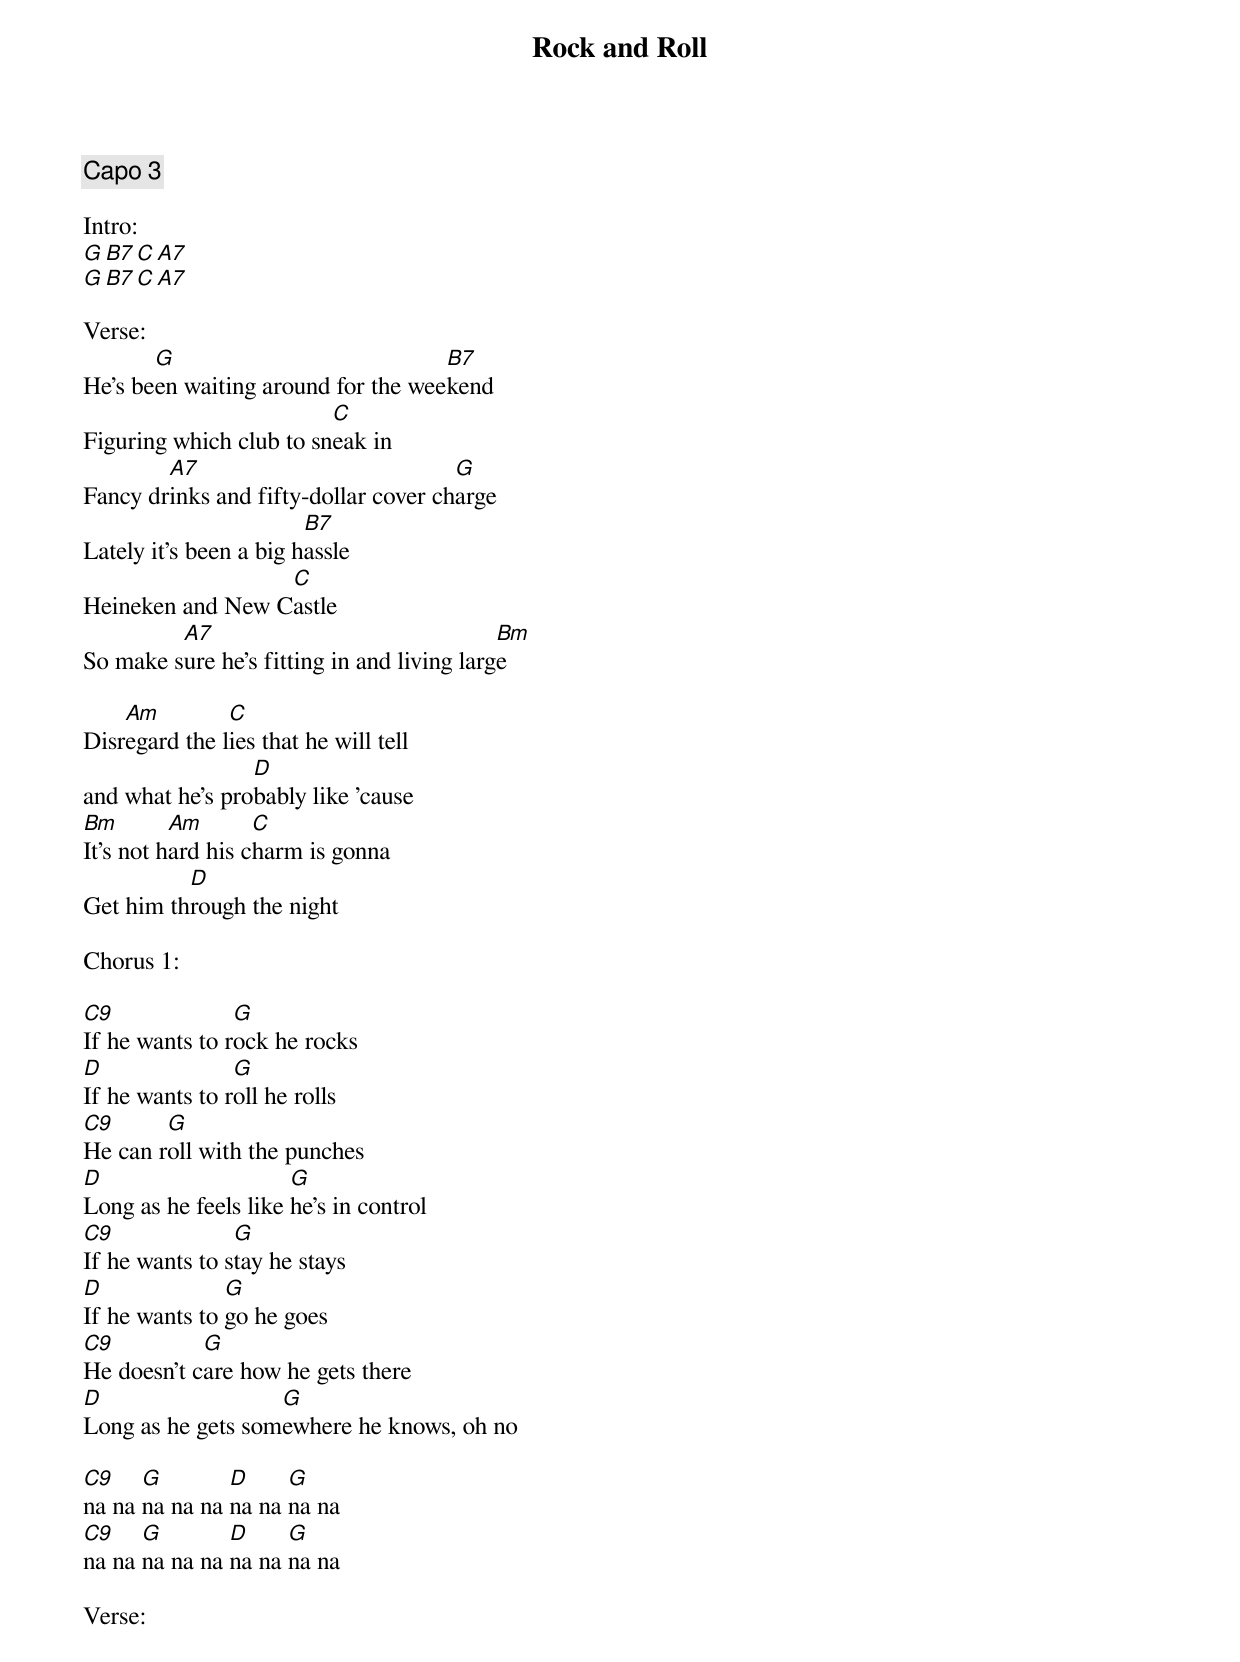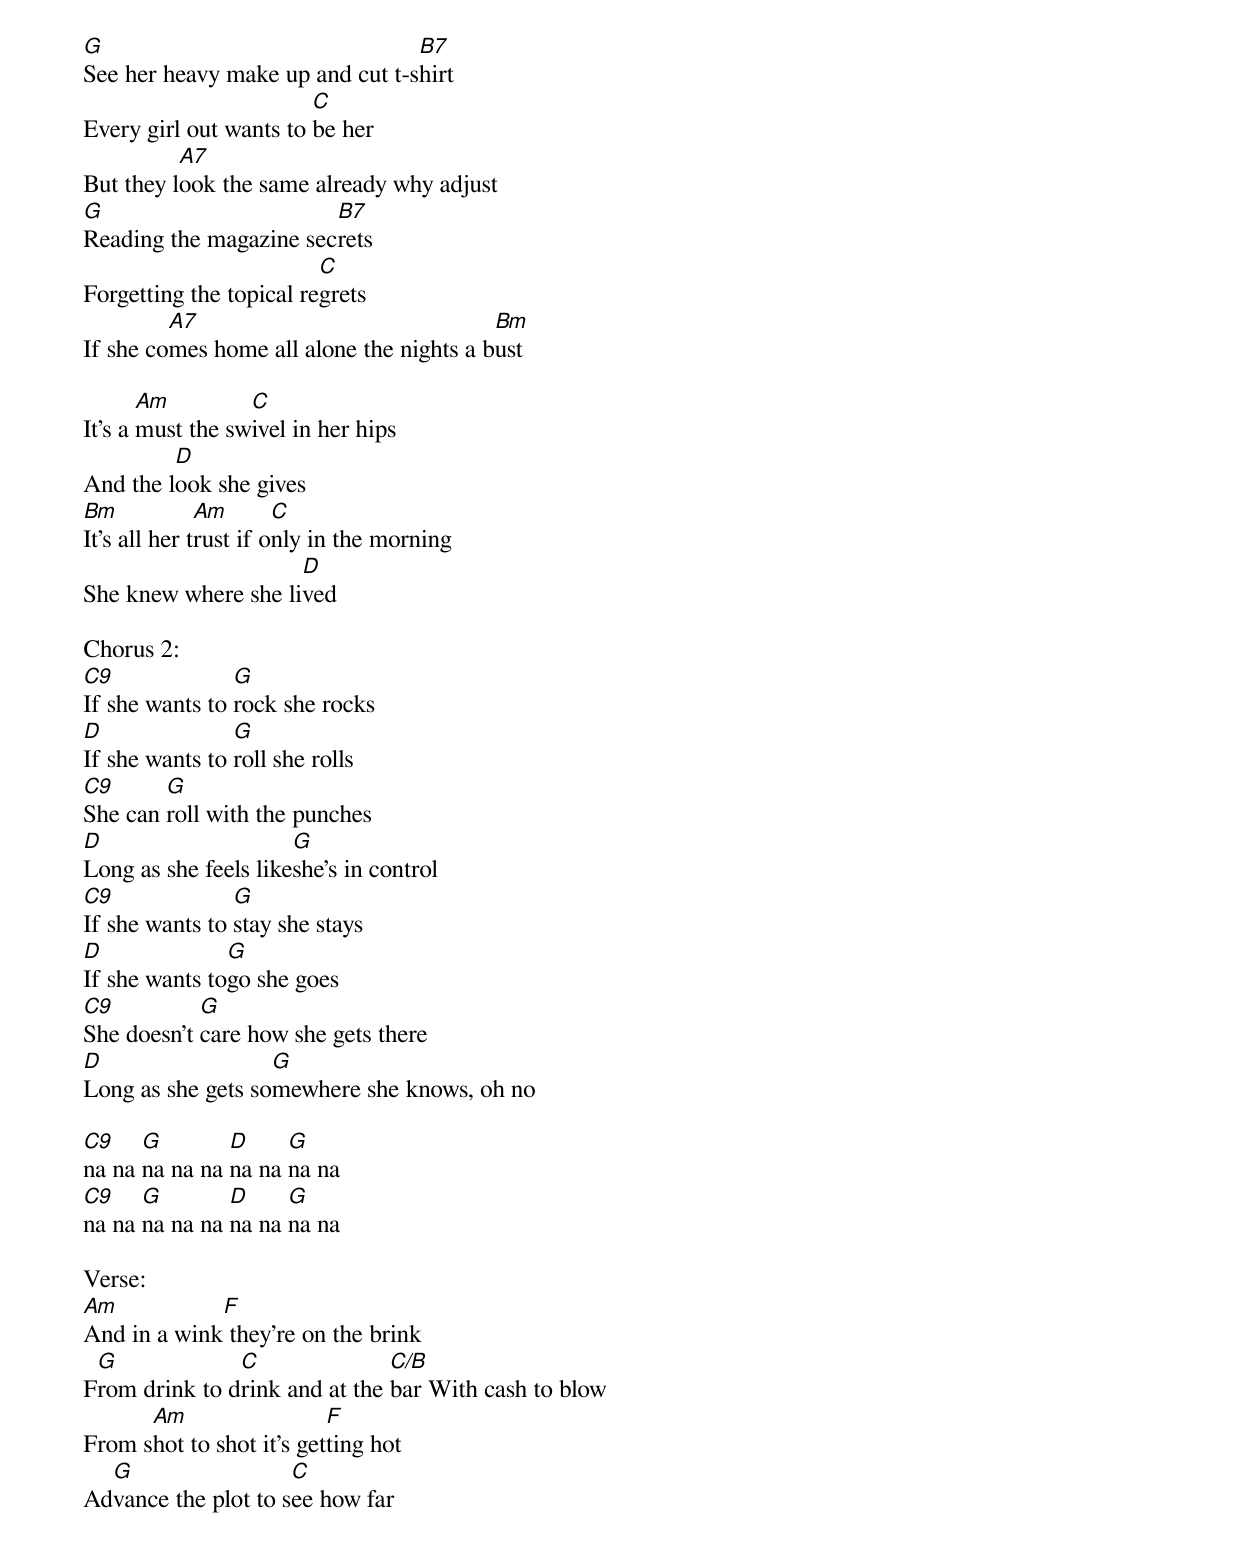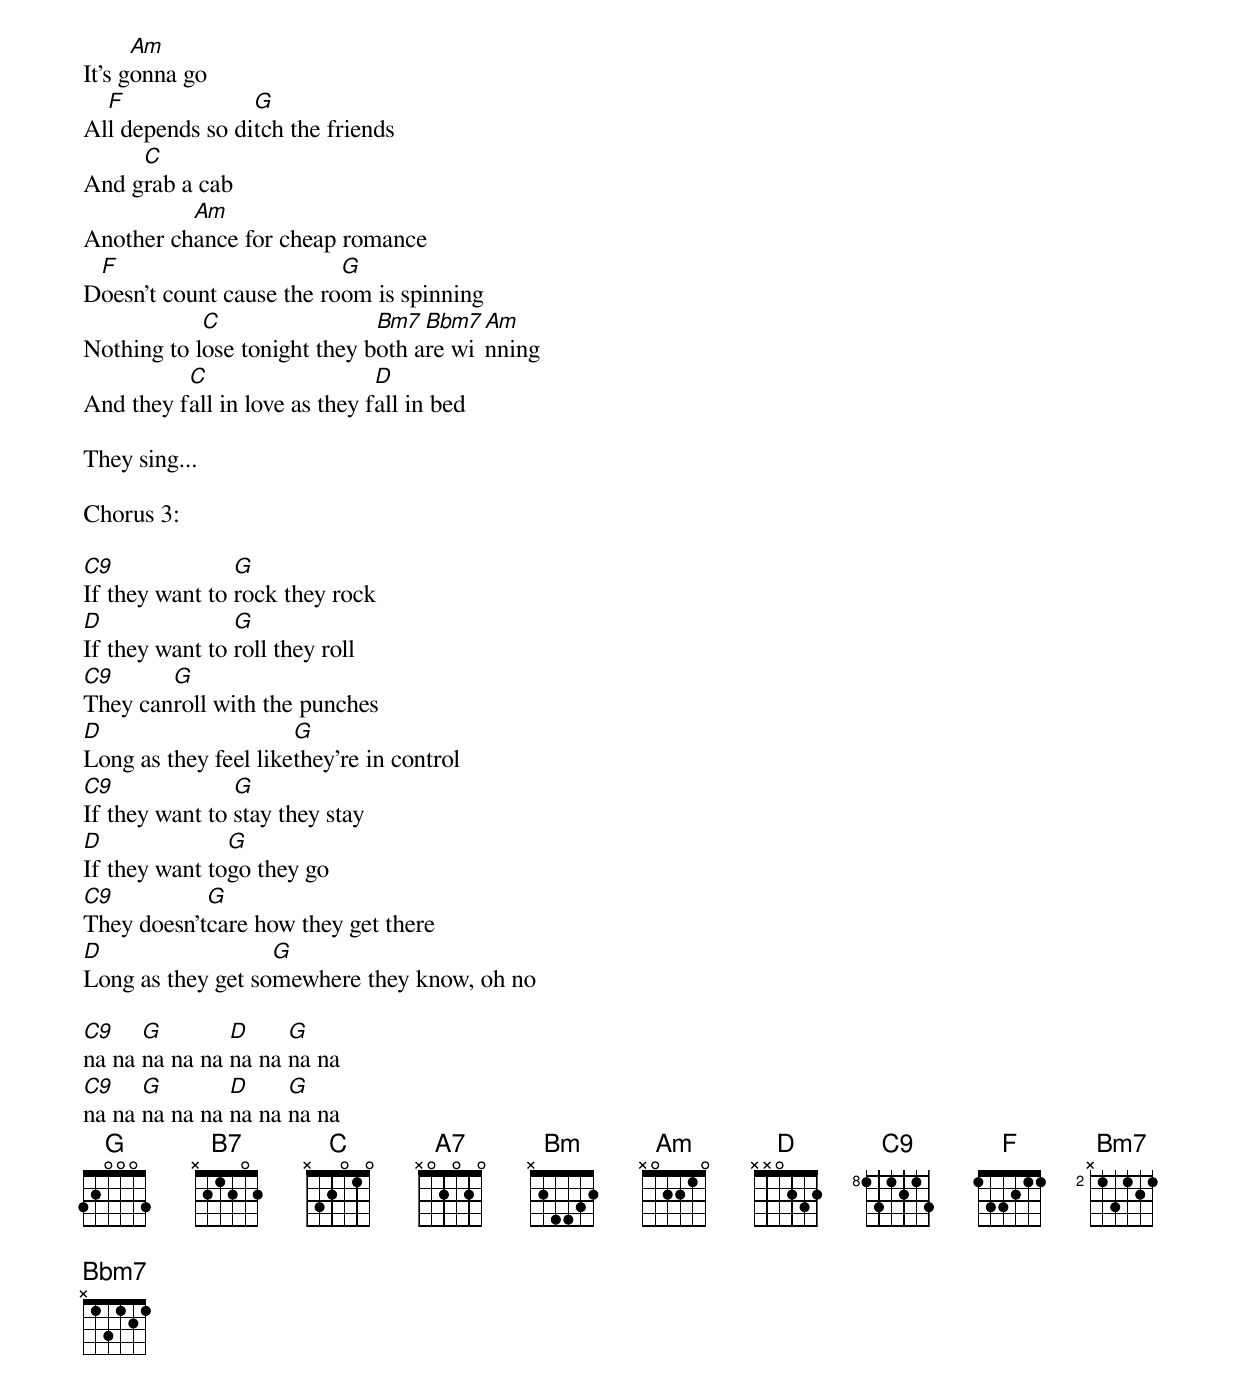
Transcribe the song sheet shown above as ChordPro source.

{title:Rock and Roll}
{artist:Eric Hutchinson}
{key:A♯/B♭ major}
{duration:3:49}
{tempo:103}
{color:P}

{comment: Capo 3}

Intro:
[G][B7][C][A7]
[G][B7][C][A7]

Verse:
He’s be[G]en waiting around for the wee[B7]kend
Figuring which club to sn[C]eak in
Fancy dr[A7]inks and fifty-dollar cover ch[G]arge
Lately it’s been a big h[B7]assle
Heineken and New C[C]astle
So make s[A7]ure he’s fitting in and living larg[Bm]e

Disr[Am]egard the l[C]ies that he will tell
and what he’s pro[D]bably like 'cause
[Bm]It's not h[Am]ard his c[C]harm is gonna
Get him th[D]rough the night

Chorus 1:

[C9]If he wants to r[G]ock he rocks
[D]If he wants to r[G]oll he rolls
[C9]He can r[G]oll with the punches
[D]Long as he feels like [G]he’s in control
[C9]If he wants to s[G]tay he stays
[D]If he wants to [G]go he goes
[C9]He doesn’t c[G]are how he gets there
[D]Long as he gets som[G]ewhere he knows, oh no

[C9]na na [G]na na na [D]na na [G]na na
[C9]na na [G]na na na [D]na na [G]na na

Verse:
[G]See her heavy make up and cut t-s[B7]hirt
Every girl out wants to [C]be her
But they l[A7]ook the same already why adjust
[G]Reading the magazine sec[B7]rets
Forgetting the topical re[C]grets
If she co[A7]mes home all alone the nights a b[Bm]ust

It’s a [Am]must the sw[C]ivel in her hips
And the l[D]ook she gives
[Bm]It’s all her t[Am]rust if o[C]nly in the morning
She knew where she li[D]ved

Chorus 2:
[C9]If she wants to [G]rock she rocks
[D]If she wants to [G]roll she rolls
[C9]She can [G]roll with the punches
[D]Long as she feels like[G]she’s in control
[C9]If she wants to [G]stay she stays
[D]If she wants to[G]go she goes
[C9]She doesn’t [G]care how she gets there
[D]Long as she gets so[G]mewhere she knows, oh no

[C9]na na [G]na na na [D]na na [G]na na
[C9]na na [G]na na na [D]na na [G]na na

Verse:
[Am]And in a wink[F] they’re on the brink
F[G]rom drink to d[C]rink and at the [C/B]bar With cash to blow
From s[Am]hot to shot it’s get[F]ting hot
Ad[G]vance the plot to s[C]ee how far
It’s g[Am]onna go
Al[F]l depends so di[G]tch the friends
And g[C]rab a cab
Another ch[Am]ance for cheap romance
D[F]oesn’t count cause the ro[G]om is spinning
Nothing to l[C]ose tonight they b[Bm7]oth a[Bbm7]re wi[Am]nning
And they f[C]all in love as they f[D]all in bed

They sing...

Chorus 3:

[C9]If they want to [G]rock they rock
[D]If they want to [G]roll they roll
[C9]They can[G]roll with the punches
[D]Long as they feel like[G]they’re in control
[C9]If they want to [G]stay they stay
[D]If they want to[G]go they go
[C9]They doesn’t[G]care how they get there
[D]Long as they get so[G]mewhere they know, oh no

[C9]na na [G]na na na [D]na na [G]na na
[C9]na na [G]na na na [D]na na [G]na na
